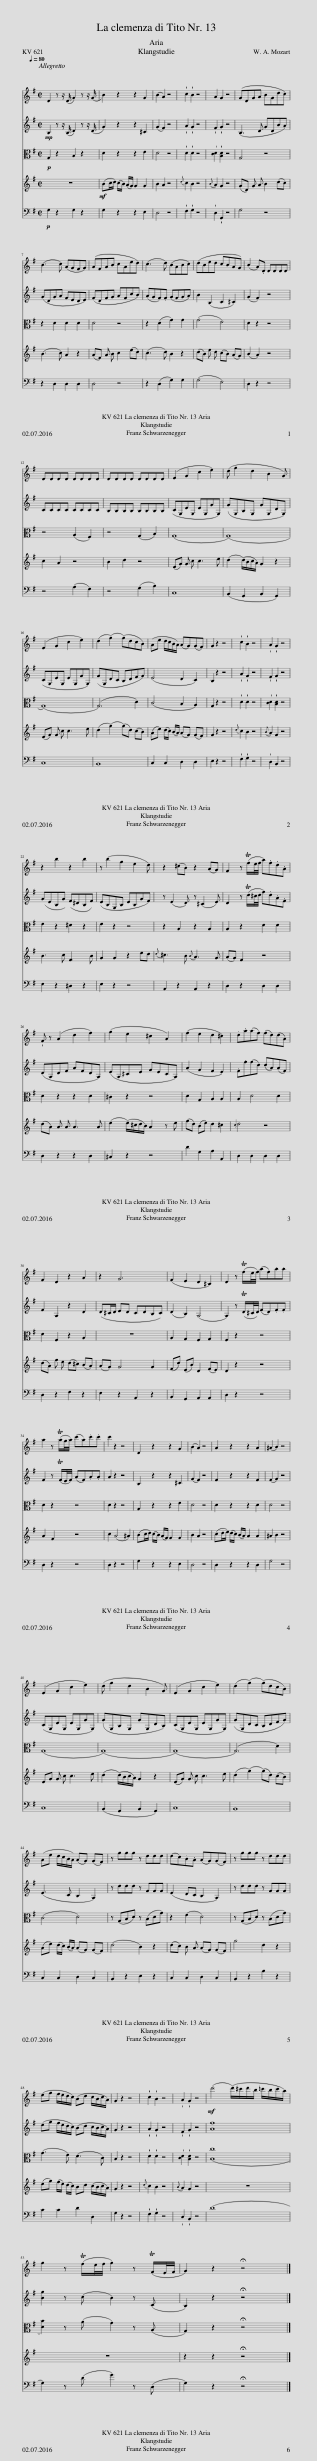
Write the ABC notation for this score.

X:1
%%score 1 2 3 4 5
L:1/8
Q:1/4=80
M:4/4
I:linebreak $
K:G
V:1 treble
V:2 treble
V:3 alto
V:4 treble
V:5 bass
V:1
 D2 z z/ (D/ G2) z z/ (G/ | B2) z2 z2 G2 | (B2 A2) z4 | !wedge!c2 !wedge!B2 z4 | A2 G2 z4 | %5
 (GDGA BGdc) |$ (B3 c) (AGFG) | (AFAB cAed) | (c3 d) (BABc) | (dBed cBAG) | %10
 (B2 A).D DDDD |$ DDDD DDDD | DDDD DDDD | (E2 G2 c2 e2) | (d g2 d2 B2 G) |$ %15
 (E2 G2 c2 e2) | (d2 (g2) (g)dcB) | (Ae d/c/B/A/) (AG)(GF) | G2 z2 z4 | !wedge!c2 !wedge!B2 z4 | %20
 !wedge!A2 !wedge!G2 z4 |$ z2 b2 z2 b2 | z (b2 g2 e2 d) | z2 (^cB) z2 (AG) | F2 z (Tf/e/4f/4 a).f.d.A |$ %25
 !wedge!F z (A2 d2 f2) | (g2 e2 ^c2 A2) | (f2 e2 d2 ^c2) | .d.a(af) (fd)(dA) |$ F2 D2 z2 A2 | %30
 z2 G6 | (F2 E2 D2 ^C2) | D2 z (Tf/e/4f/4) (af).a.a |$ a2 z (Ta/g/4a/4) (c'a).c'.c' | c'2 z2 z4 | %35
 D2 z2 z2 G2 | (B2 A2) z4 | A2 z2 z2 A2 | (^A2 B2) z4 |$ (E2 G2 c2 e2) | %40
 (d g2 d2 B2 G) | (E2 G2 c2 e2) | (d2 (g2) (g)dcB) |$ (Ae d/c/B/A/) (AG) (GF) | z ggg z ddd | %45
 (dc).B.A (AG)(GF) | z ggg z ddd |$ (eg f/e/d/c/) (Bd c/B/c/A/) | G2 z2 z4 | !wedge!c2 !wedge!B2 z4 | %50
 !wedge!A2 !wedge!G2 z4 |!mf! (d'4 (d'/)^c'/d'/b/ =c'/b/c'/a/) |$ g2 z (Tf/e/4f/4 g2) z (TF/E/4F/4 | G2) z2 !fermata!z4 |] %54
V:2
!mp! B,2 z z/ (B,/ D2) z z/ (D/ | G2) z2 z2 ^C2 | (G2 F2) z4 | !wedge!A2 !wedge!G2 z4 | !wedge!F2 !wedge!G2 z4 | %5
 (B,3 D GDBA) |$ (GDGA FEDE) | (FDFG AFcB) | (AGF).F (GFGA) | B2 (B,2 C2 ^C2) | %10
 (G2 F2) z4 |$ CCCC CCCC | B,B,B,B, B,B,B,B, | (CG,EG, EG,GG,) | (GG,B,G, GG,DG,) |$ %15
 (CG,EG, EG,GG,) | (GG,DC B,DFG) | (E4 D2 C2) | B,2 z2 z4 | !wedge!A2 !wedge!G2 z4 | %20
 !wedge!F2 !wedge!G2 z4 |$ (GEB,G) (F^DB,F) | (EB,G,B, EB,GF) | z (E2 D) z (^C2 E) | D2 z (Td/^c/4d/4 f).d.A.F |$ %25
 (DA,DF AFDA,) | (EA,^CE GECA,) | (A2 G2 F2 E2) | .F.f(fd) (dA)(AF) |$ F2 A,2 z2 D2 | %30
 (D^C/D/ ED CDB,C) | (D2 B,2) (A,4 | A,2) z (TD/^C/4D/4) (FD).F.F |$ F2 z (TF/E/4F/4) (AF).A.A | A2 z2 z4 | %35
 B,2 z2 z2 ^C2 | (G2 F2) z4 | F2 z2 z2 F2 | (F2 G2) z4 |$ (CG,EG, EG,GG,) | %40
 (GG,B,G, GG,DB,) | (CG,EG, EG,GG,) | (GG,DC B,DFG) |$ (E3 C B,2 A,2) | z ddd z GGG | %45
 (E2 DC B,2 A,2) | z ddd z GGG |$ (eg f/e/d/c/) (Bd c/B/c/A/) | G2 z2 z4 | !wedge!A2 !wedge!G2 z4 | %50
 !wedge!F2 !wedge!G2 z4 | [Af]8 |$ [Bg]2 z (c B2) z (C | B,2) z2 !fermata!z4 |] %54
V:3
!p! G,2 z2 B,2 z2 | D2 z2 z2 E2 | D4 z4 | !wedge!D2 !wedge!D2 z4 | !wedge![CD]2 !wedge![B,D]2 z4 | %5
 G,4 z4 |$ z2 D2 D2 D2 | D4 z4 | z2 (D2 G2) G2 | (G4 E4) | %10
 D2 z2 z4 |$ z4 (A,2 F,2) | z4 (G,2 B,2) | (G,8 | (G,8) |$ %15
 (G,8) | (G,6) D2) | (C4 B,2 A,2) | G,2 z2 z4 | !wedge!D2 !wedge!D2 z4 | %20
 !wedge![CD]2 !wedge![B,D]2 z4 |$ E2 z2 ^D2 z2 | E2 z2 z4 | z2 A,2 z2 A,2 | A,2 z2 D2 D2 |$ %25
 D2 z2 z2 D2 | ^C2 z2 z4 | D2 G,2 A,2 A,2 | A,2 D4 D2 |$ D2 F,2 z2 A,2 | %30
 z8 | A,2 G,2 F,2 G,2 | F,2 z2 z4 |$ D2 z2 z4 | D2 z2 z4 | %35
 G,2 z2 z2 E2 | D4 z4 | D2 z2 z2 D2 | D4 z4 |$ (G,8 | %40
 (G,8) | (G,8) | (G,6) D2) |$ (C4 D4) | z (G,B,D) z (B,DG) | %45
 z2 (E2 D4) | z (G,B,D) z (B,DG) |$ (G3 E) (D3 C) | B,2 z2 z4 | !wedge!D2 !wedge!D2 z4 | %50
 !wedge![CD]2 !wedge![B,D]2 z4 | ([B,c]8 |$ [DB]2) z (A G2) z (A, | G,2) z2 !fermata!z4 |] %54
V:4
 z8 |!mf! (Bc/d/) (c/B/) (A/G/) G2 G2 | B2 A2 z4 |{d} c2 B2 z4 |{B} A2 G2 z4 | %5
 (GD) G A B2 (dc) |$ (B3 c) A2 z2 | (AF) A B c2 (ed) | (c3 d) B2 z2 | (dB) e d (cB) (AG) | %10
 (B2 A2) z4 |$ c2 A2 z4 | B2 d2 z4 | (EG) G c c3 e | (d2 (d/)B/c/A/) G2 z2 |$ %15
 (EG) G c c3 e | (d2 (g2) (g)d) (cB) | (Ae) (d/c/) (B/A/) (AG) (GF) | G2 z2 z4 |{d} c2 B2 z4 | %20
{B} A2 G2 z4 |$ B3 c F3 B | G2 G2 z2 ed |{d} ^c3 B{B} A3 G | (AG) F2 z4 |$ %25
 (dA) A A A3 A | (e2 (e/)^c/d/B/) A2 z e | (fd) (Be) d2 ^c2 |{c} d4 z4 |$ (dA) f e (d^c) (BA) | %30
 (AG) G4 G2 | (Fd) (EB) D2 (FE) | D2 z2 z4 |$ A2 F2 z4 | c2 (A4 ^A2) | %35
 (Bc/d/) (c/B/) (A/G/) G2 G2 | B2 A2 z4 | (cd/e/) (d/c/) (B/A/) A2 A2 | ^A2 B2 z4 |$ EG G c c3 e | %40
 (d2 (d/)B/c/A/) G2 z2 | (EG) G c c3 e | (d2 (g2) (g)d) (cB) |$ (Ae) (d/c/) (B/A/) (AG) (GF) | (d4 B2) z2 | %45
 (dc) B A (AG) (GF) | g4 d2 z2 |$ (eg) (f/e/) (d/c/) Bd (c/B/c/A/) | G2 z2 z4 |{d} c2 B2 z4 | %50
{B} A2 G2 z4 | z8 |$ z8 | z2 z2 !fermata!z4 |] %54
V:5
!p! G,2 z2 G,2 z2 | G,2 z2 z2 E,2 | D,4 z4 | !wedge!F,2 !wedge!G,2 z4 | !wedge!D,2 !wedge!G,,2 z4 | %5
 G,4 z4 |$ z2 D,2 D,2 D,2 | D,4 z4 | z2 (D,2 G,2) G,2 | (G,4 E,4) | %10
 D,2 z2 z4 |$ z4 (A,2 F,2) | z4 (G,2 B,2) | C,8 | (B,,2 G,,2 B,,2 G,,2) |$ %15
 C,8 | B,,8 | C,2 C,2 D,2 D,2 | E,2 z2 z4 | !wedge!F,2 !wedge!G,2 z4 | %20
 !wedge!D,2 B,,2 z4 |$ E,2 z2 ^D,2 z2 | E,2 z2 z4 | A,,2 z2 A,,2 z2 | D,2 z2 D,2 D,2 |$ %25
 D,2 z2 z2 D,2 | ^C,2 z2 z4 | D2 G,2 A,2 A,,2 | D,2 D,2 D,2 D,2 |$ D,2 z2 F,2 z2 | %30
 E,2 z2 A,,2 z2 | B,,2 G,,2 A,,2 A,,2 | D,2 z2 z4 |$ D,2 z2 z4 | D,2 z2 z4 | %35
 G,2 z2 z2 E,2 | D,4 z4 | D,2 z2 z2 D,2 | G,4 z4 |$ C,8 | %40
 (B,,2 G,,2 B,,2 G,,2) | C,8 | B,,8 |$ C,2 C,2 D,2 C,2 | B,,2 z2 E,2 z2 | %45
 C,2 C,2 D,2 C,2 | B,,2 z2 B,2 z2 |$ C2 C2 D2 D,2 | G,2 z2 z4 | !wedge!F,2 !wedge!G,2 z4 | %50
 !wedge!D,2 !wedge!B,,2 z4 | (D8 |$ G,2) z (D G2) z (D, | G,2) z2 !fermata!z4 |] %54
